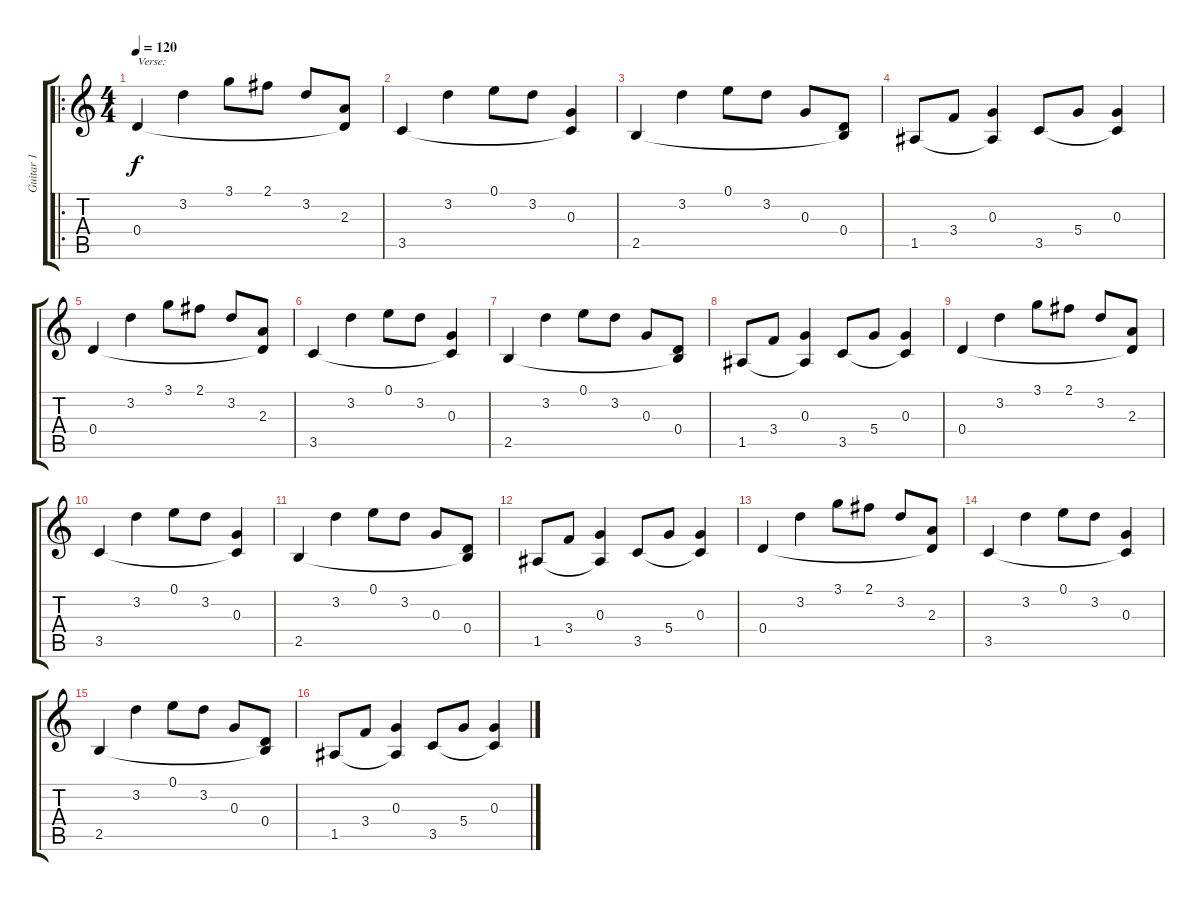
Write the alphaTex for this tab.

\track ("Guitar 1" "Guitar 1") {instrument distortionguitar}
\staff {score tabs}
\tuning (E4 B3 G3 D3 A2 E2) {hide}
\ro
\ts (4 4)
\tempo 120
\clef g2
\ks c
0.4.4{txt "Verse:" dy f} 3.2.4 3.1.8 2.1.8 3.2.8 (2.3 0.4{t}).8 |
3.5.4 3.2.4 0.1.8 3.2.8 (0.3 3.5{t}).4 |
2.5.4 3.2.4 0.1.8 3.2.8 0.3.8 (0.4 2.5{t}).8 |
1.5.8 3.4.8 (0.3 1.5{t}).4 3.5.8 5.4.8 (0.3 3.5{t}).4 |
0.4.4 3.2.4 3.1.8 2.1.8 3.2.8 (2.3 0.4{t}).8 |
3.5.4 3.2.4 0.1.8 3.2.8 (0.3 3.5{t}).4 |
2.5.4 3.2.4 0.1.8 3.2.8 0.3.8 (0.4 2.5{t}).8 |
1.5.8 3.4.8 (0.3 1.5{t}).4 3.5.8 5.4.8 (0.3 3.5{t}).4 |
0.4.4 3.2.4 3.1.8 2.1.8 3.2.8 (2.3 0.4{t}).8 |
3.5.4 3.2.4 0.1.8 3.2.8 (0.3 3.5{t}).4 |
2.5.4 3.2.4 0.1.8 3.2.8 0.3.8 (0.4 2.5{t}).8 |
1.5.8 3.4.8 (0.3 1.5{t}).4 3.5.8 5.4.8 (0.3 3.5{t}).4 |
0.4.4 3.2.4 3.1.8 2.1.8 3.2.8 (2.3 0.4{t}).8 |
3.5.4 3.2.4 0.1.8 3.2.8 (0.3 3.5{t}).4 |
2.5.4 3.2.4 0.1.8 3.2.8 0.3.8 (0.4 2.5{t}).8 |
1.5.8 3.4.8 (0.3 1.5{t}).4 3.5.8 5.4.8 (0.3 3.5{t}).4
